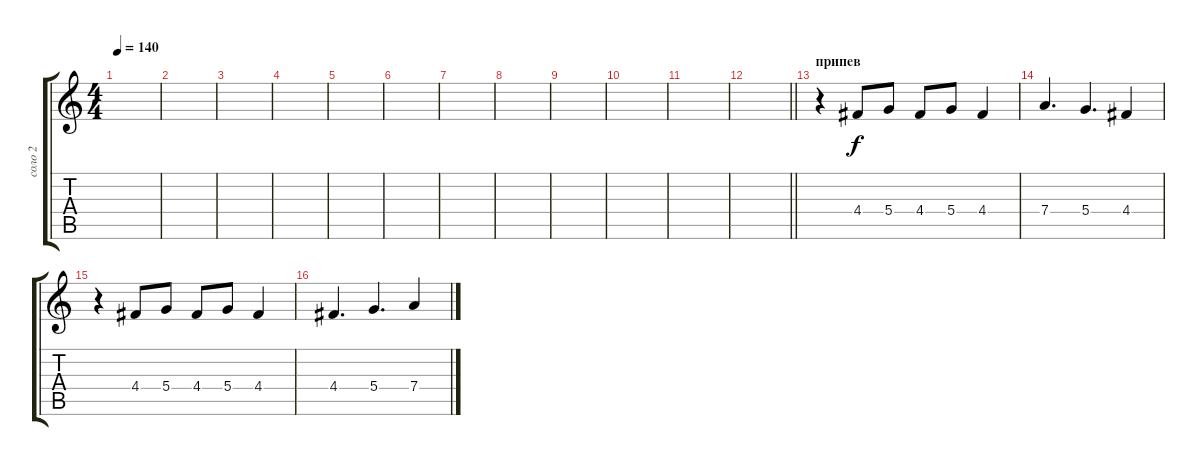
\track ("соло 2" "соло 2") {instrument electricguitarmuted}
\staff {score tabs}
\tuning (E4 B3 G3 D3 A2 E2) {hide}
\ts (4 4)
\tempo 140
\clef g2
\ks c
|
|
|
|
|
|
|
|
|
|
|
\barLineRight lightlight
|
\section ("" "припев")
r.4 4.4.8 5.4.8 4.4.8 5.4.8 4.4.4 |
7.4.4{d} 5.4.4{d} 4.4.4 |
r.4 4.4.8 5.4.8 4.4.8 5.4.8 4.4.4 |
4.4.4{d} 5.4.4{d} 7.4.4
